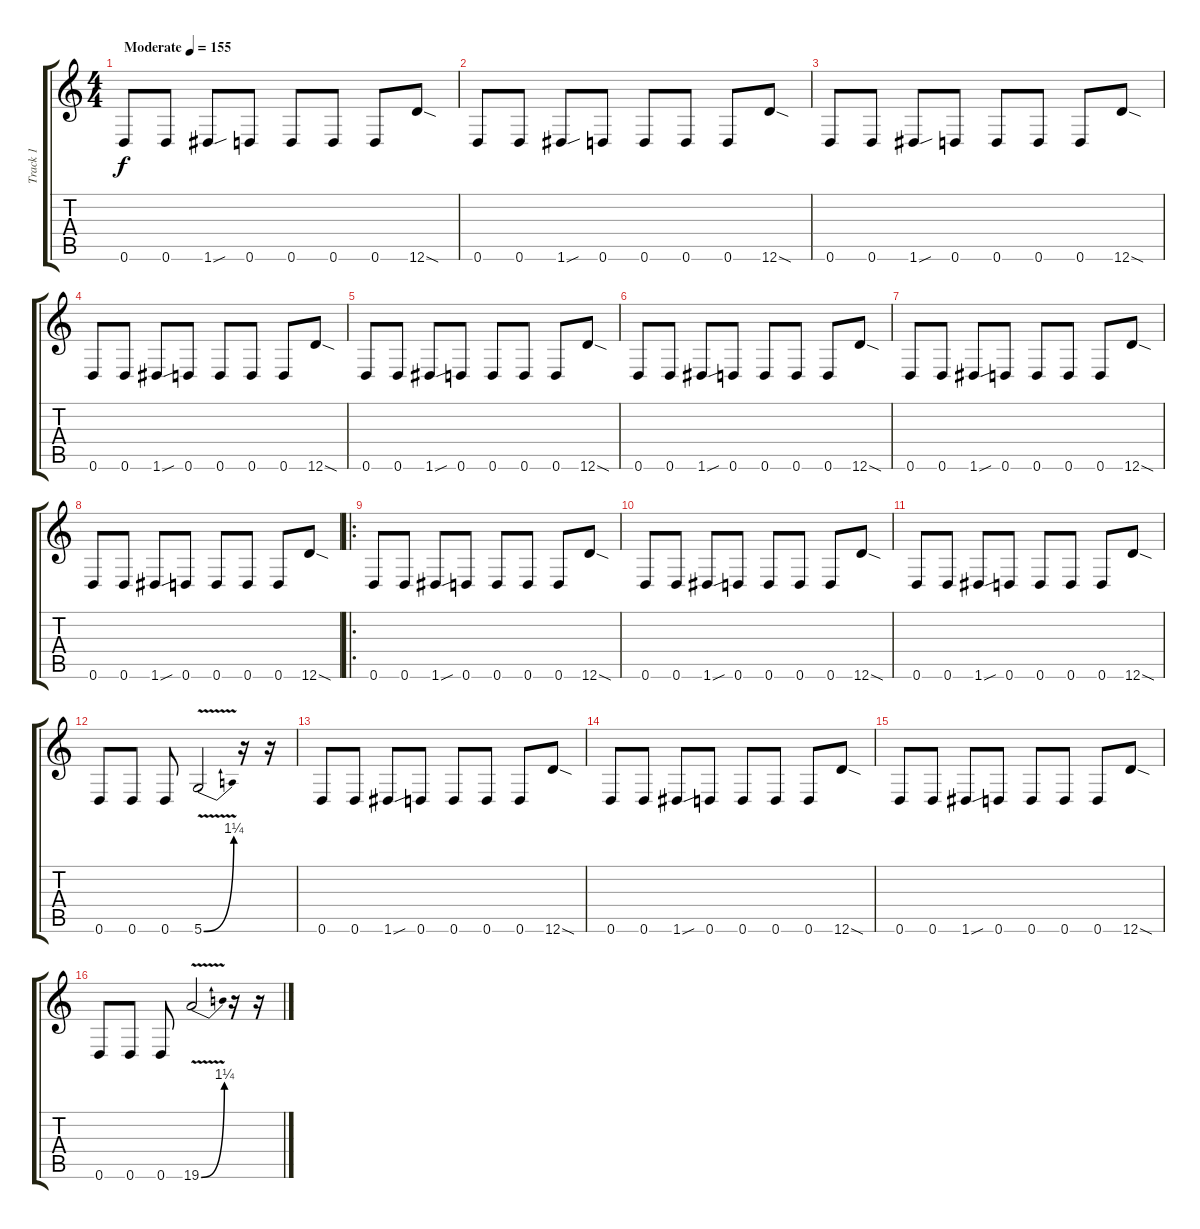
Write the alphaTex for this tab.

\track ("Track 1" "Track 1") {instrument overdrivenguitar}
\staff {score tabs}
\tuning (E4 B3 G3 D3 A2 D2) {hide}
\ts (4 4)
\tempo (155 "Moderate")
\clef g2
\ks c
0.6.8{dy f instrument overdrivenguitar} 0.6.8 1.6{sou}.8 0.6.8 0.6.8 0.6.8 0.6.8 12.6{sod}.8 |
0.6.8 0.6.8 1.6{sou}.8 0.6.8 0.6.8 0.6.8 0.6.8 12.6{sod}.8 |
0.6.8 0.6.8 1.6{sou}.8 0.6.8 0.6.8 0.6.8 0.6.8 12.6{sod}.8 |
0.6.8 0.6.8 1.6{sou}.8 0.6.8 0.6.8 0.6.8 0.6.8 12.6{sod}.8 |
0.6.8 0.6.8 1.6{sou}.8 0.6.8 0.6.8 0.6.8 0.6.8 12.6{sod}.8 |
0.6.8 0.6.8 1.6{sou}.8 0.6.8 0.6.8 0.6.8 0.6.8 12.6{sod}.8 |
0.6.8 0.6.8 1.6{sou}.8 0.6.8 0.6.8 0.6.8 0.6.8 12.6{sod}.8 |
0.6.8 0.6.8 1.6{sou}.8 0.6.8 0.6.8 0.6.8 0.6.8 12.6{sod}.8 |
\ro
0.6.8 0.6.8 1.6{sou}.8 0.6.8 0.6.8 0.6.8 0.6.8 12.6{sod}.8 |
0.6.8 0.6.8 1.6{sou}.8 0.6.8 0.6.8 0.6.8 0.6.8 12.6{sod}.8 |
0.6.8 0.6.8 1.6{sou}.8 0.6.8 0.6.8 0.6.8 0.6.8 12.6{sod}.8 |
0.6.8 0.6.8 0.6.8 5.6{be (bend 0 0 60 5) v}.2 r.16 r.16 |
0.6.8 0.6.8 1.6{sou}.8 0.6.8 0.6.8 0.6.8 0.6.8 12.6{sod}.8 |
0.6.8 0.6.8 1.6{sou}.8 0.6.8 0.6.8 0.6.8 0.6.8 12.6{sod}.8 |
0.6.8 0.6.8 1.6{sou}.8 0.6.8 0.6.8 0.6.8 0.6.8 12.6{sod}.8 |
0.6.8 0.6.8 0.6.8 19.6{be (bend 0 0 60 5) v}.2 r.16 r.16
